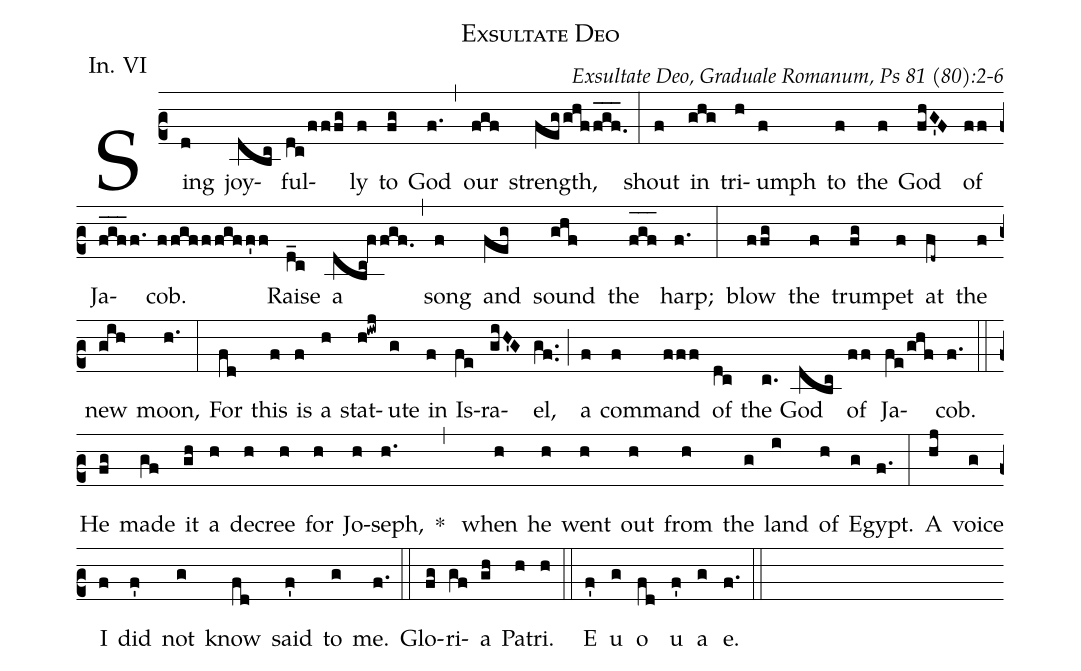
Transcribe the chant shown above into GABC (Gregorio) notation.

name: Exsultate Deo;
office-part: Introitus;
mode: 6;
annotation: In. VI;
commentary: Exsultate Deo, Graduale Romanum, Ps 81 (80):2-6;
%%
(c2)Sing(d) joy(dbc)ful(dc/fffg)ly(f) to(fg) God(f.) (,) our(fgf) strength,(fegghff_g_f._) (:)
shout(f) in(ghg) tri(h)umph(f) to(f) the(f) God(fhG'F) of(ff) Ja(f_g_f_f.)cob.(ffgfffgff'f)
Raise(d_c) a(dbc!fVfgf.) (,) song(f) and(feg) sound(ghf) the(f_[oh:h]g_[oh:h]f_[oh:h]) harp;(f.) (:)
blow(ffg) the(f) trum(fg)pet(f) at(fd~) the(f) new(gih) moon,(h.) (:)
For(fd) this(f) is(f) a(h) stat(h!iwj)ute(g) in(f) Is(fe)ra(giH'G)el,(gf..) (;)
a(f) com(f)mand(fff) of(dc) the(c.) God(dbc) of(ff) Ja(fe/ghf)cob.(f.) (::)
   He(fg) made(gf) it(gh) a(h) de(h)cree(h) for(h) Jo(h)seph,(h.) * (,)
   when(h) he(h) went(h) out(h) from(h) the(g) land(i) of(h) E(g)gypt.(f.) (:)
A(hj) voice(g) I(f) did(f') not(g) know(fd) said(f') to(g) me.(f.) (::)

Glo(fg)ri(gf)a(gh) Pa(h)tri.(h) (::) E(f') u(g) o(fd) u(f') a(g) e.(f.) (::)
